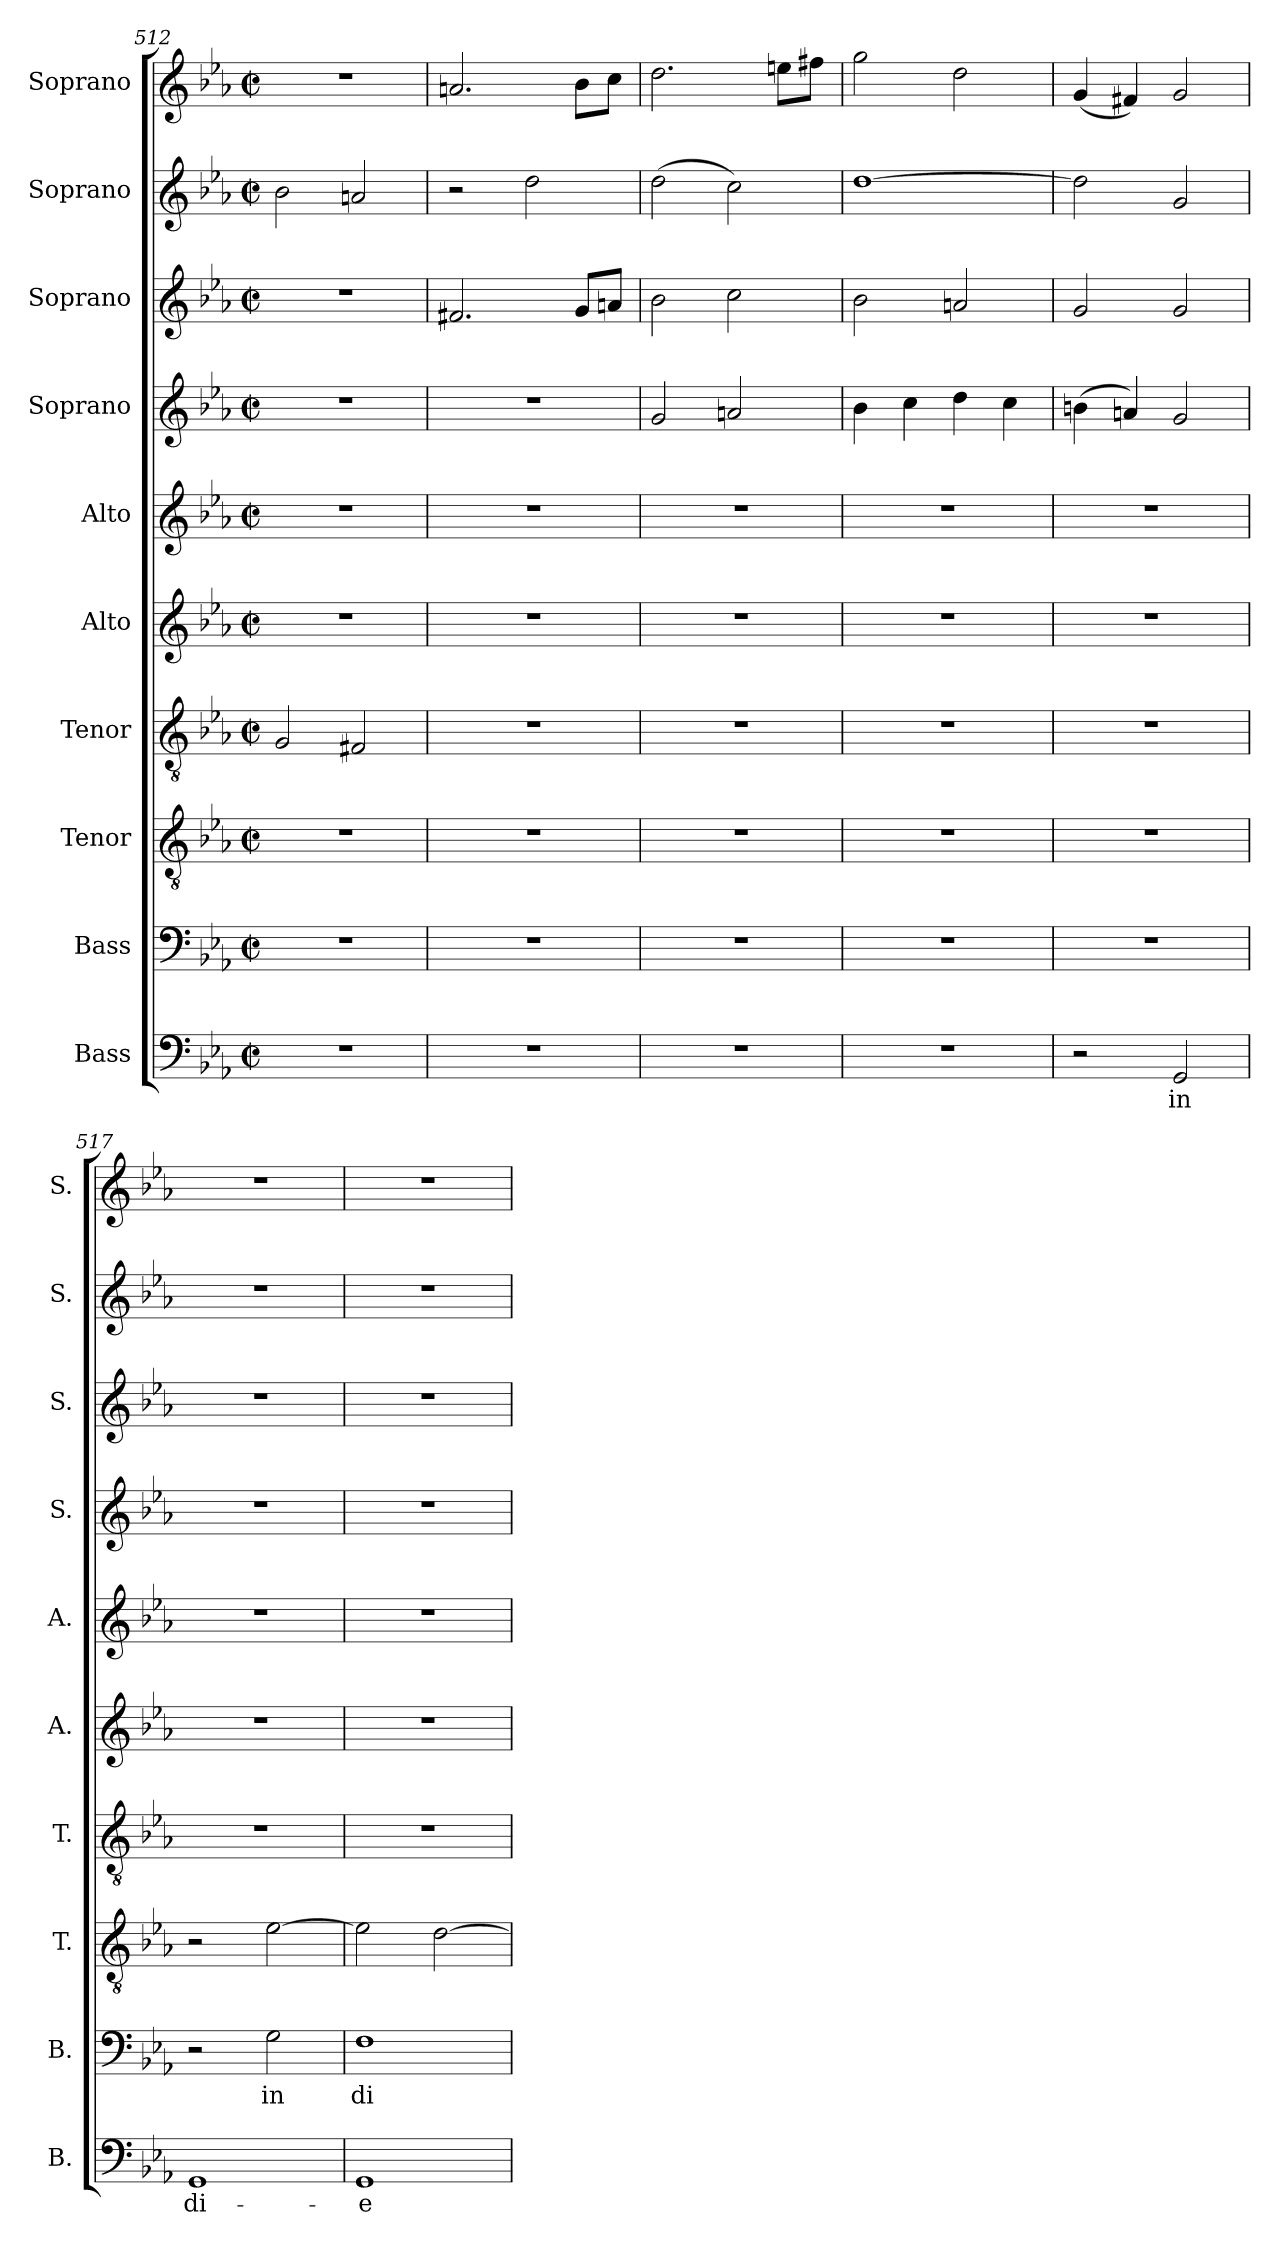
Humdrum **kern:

**kern	**text	**kern	**text	**kern	**kern	**kern	**kern	**kern	**kern	**kern	**kern
*part10	*part10	*part9	*part9	*part8	*part7	*part6	*part5	*part4	*part3	*part2	*part1
*staff10	*staff10	*staff9	*staff9	*staff8	*staff7	*staff6	*staff5	*staff4	*staff3	*staff2	*staff1
*I"Bass	*	*I"Bass	*	*I"Tenor	*I"Tenor	*I"Alto	*I"Alto	*I"Soprano	*I"Soprano	*I"Soprano	*I"Soprano
*I'B.	*	*I'B.	*	*I'T.	*I'T.	*I'A.	*I'A.	*I'S.	*I'S.	*I'S.	*I'S.
*clefF4	*	*clefF4	*	*clefGv2	*clefGv2	*clefG2	*clefG2	*clefG2	*clefG2	*clefG2	*clefG2
*k[b-e-a-]	*	*k[b-e-a-]	*	*k[b-e-a-]	*k[b-e-a-]	*k[b-e-a-]	*k[b-e-a-]	*k[b-e-a-]	*k[b-e-a-]	*k[b-e-a-]	*k[b-e-a-]
*M4/4	*	*M4/4	*	*M4/4	*M4/4	*M4/4	*M4/4	*M4/4	*M4/4	*M4/4	*M4/4
*met(c|)	*	*met(c|)	*	*met(c|)	*met(c|)	*met(c|)	*met(c|)	*met(c|)	*met(c|)	*met(c|)	*met(c|)
=512	=512	=512	=512	=512	=512	=512	=512	=512	=512	=512	=512
1r	.	1r	.	1r	2G/	1r	1r	1r	1r	2b-\	1r
.	.	.	.	.	2F#X/	.	.	.	.	2an/	.
=513	=513	=513	=513	=513	=513	=513	=513	=513	=513	=513	=513
1r	.	1r	.	1r	1r	1r	1r	1r	2.f#X/	2r	2.an/
.	.	.	.	.	.	.	.	.	.	2dd\	.
.	.	.	.	.	.	.	.	.	8g/L	.	8b-\L
.	.	.	.	.	.	.	.	.	8an/J	.	8cc\J
=514	=514	=514	=514	=514	=514	=514	=514	=514	=514	=514	=514
1r	.	1r	.	1r	1r	1r	1r	2g/	2b-\	(2dd\	2.dd\
.	.	.	.	.	.	.	.	2an/	2cc\	2cc\)	.
.	.	.	.	.	.	.	.	.	.	.	8een\L
.	.	.	.	.	.	.	.	.	.	.	8ff#X\J
=515	=515	=515	=515	=515	=515	=515	=515	=515	=515	=515	=515
1r	.	1r	.	1r	1r	1r	1r	4b-\	2b-\	[1dd	2gg\
.	.	.	.	.	.	.	.	4cc\	.	.	.
.	.	.	.	.	.	.	.	4dd\	2an/	.	2dd\
.	.	.	.	.	.	.	.	4cc\	.	.	.
=516	=516	=516	=516	=516	=516	=516	=516	=516	=516	=516	=516
2r	.	1r	.	1r	1r	1r	1r	(4bn\	2g/	2dd\]	(4g/
.	.	.	.	.	.	.	.	4an/)	.	.	4f#X/)
2GG/	in	.	.	.	.	.	.	2g/	2g/	2g/	2g/
!!LO:PB:g=z
=517	=517	=517	=517	=517	=517	=517	=517	=517	=517	=517	=517
1GG	di-	2r	.	2r	1r	1r	1r	1r	1r	1r	1r
.	.	2G\	in	[2e-\	.	.	.	.	.	.	.
=518	=518	=518	=518	=518	=518	=518	=518	=518	=518	=518	=518
1GG	-e	1F	di-	2e-\]	1r	1r	1r	1r	1r	1r	1r
.	.	.	.	[2d\	.	.	.	.	.	.	.
=	=	=	=	=	=	=	=	=	=	=	=
*-	*-	*-	*-	*-	*-	*-	*-	*-	*-	*-	*-
